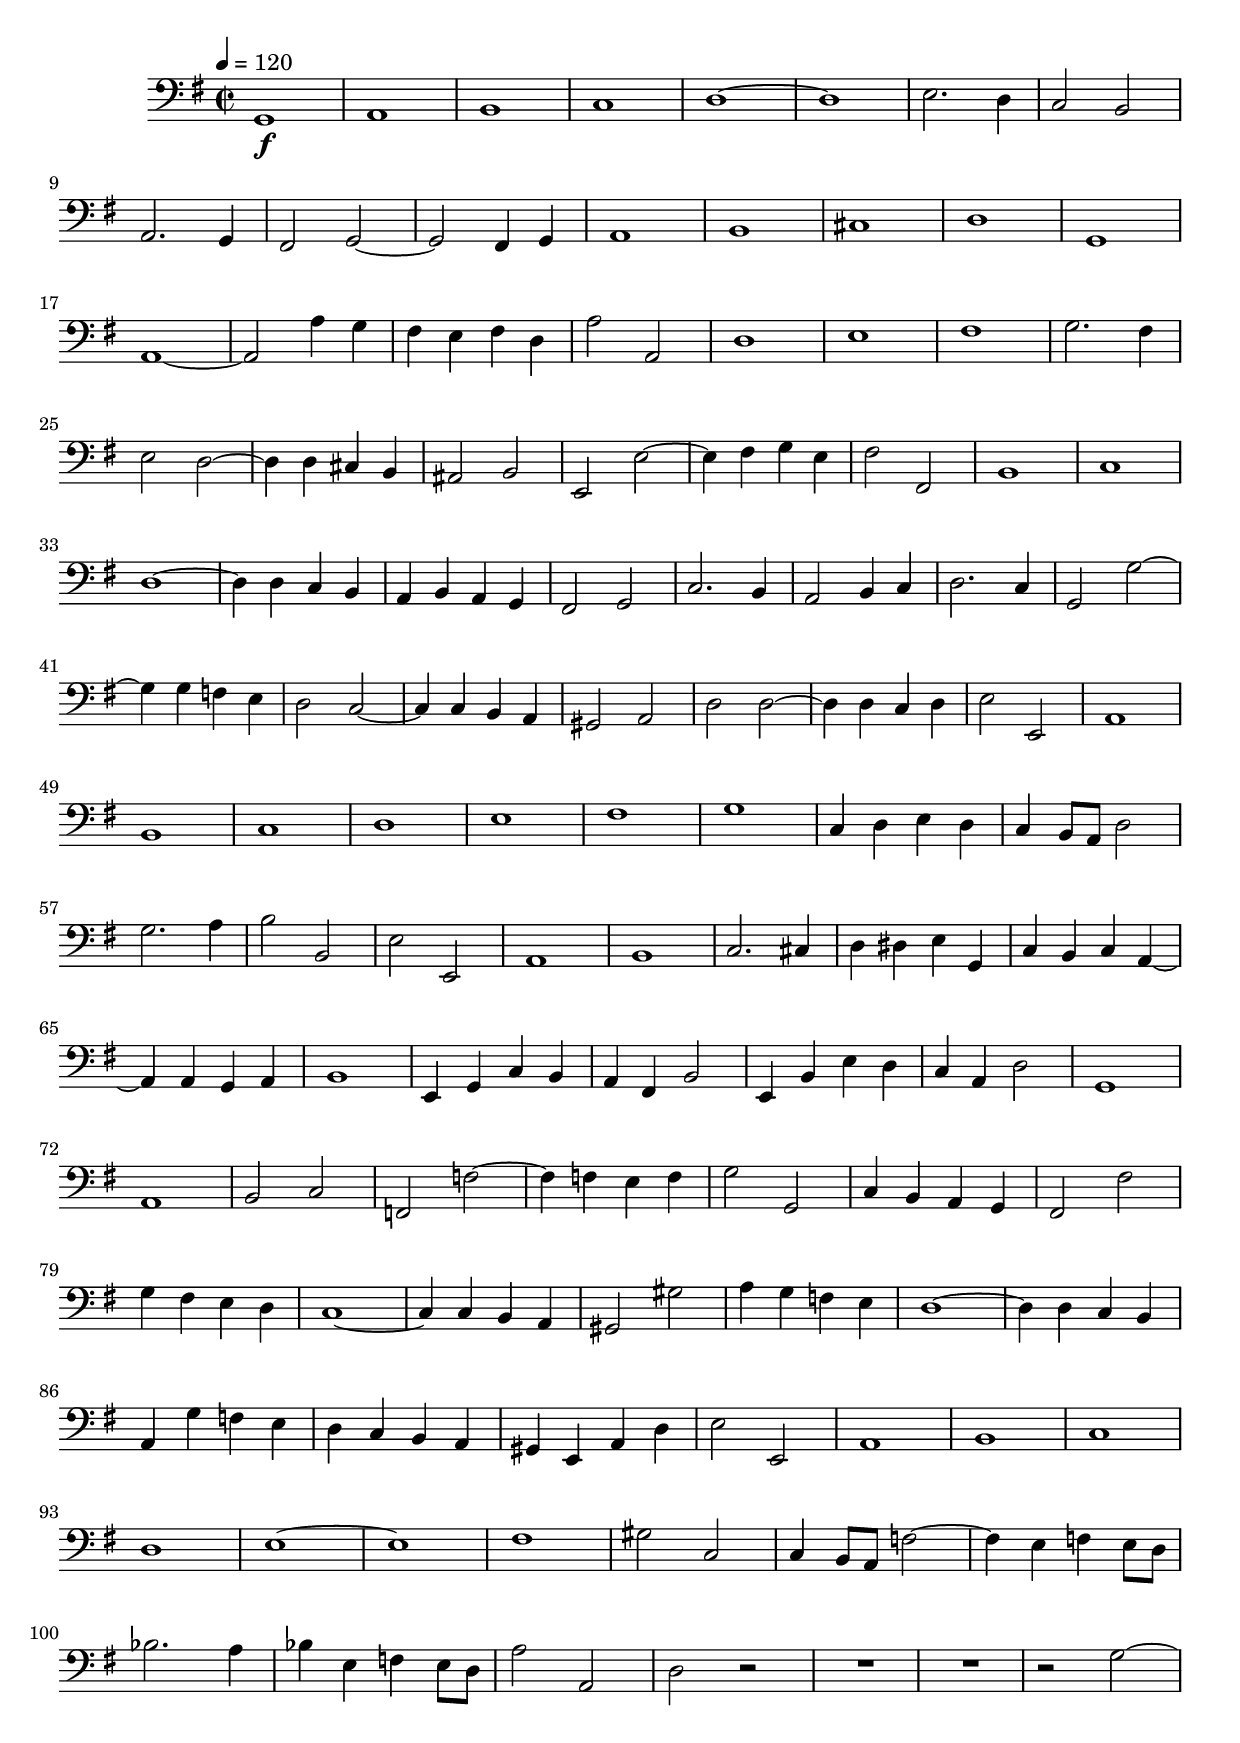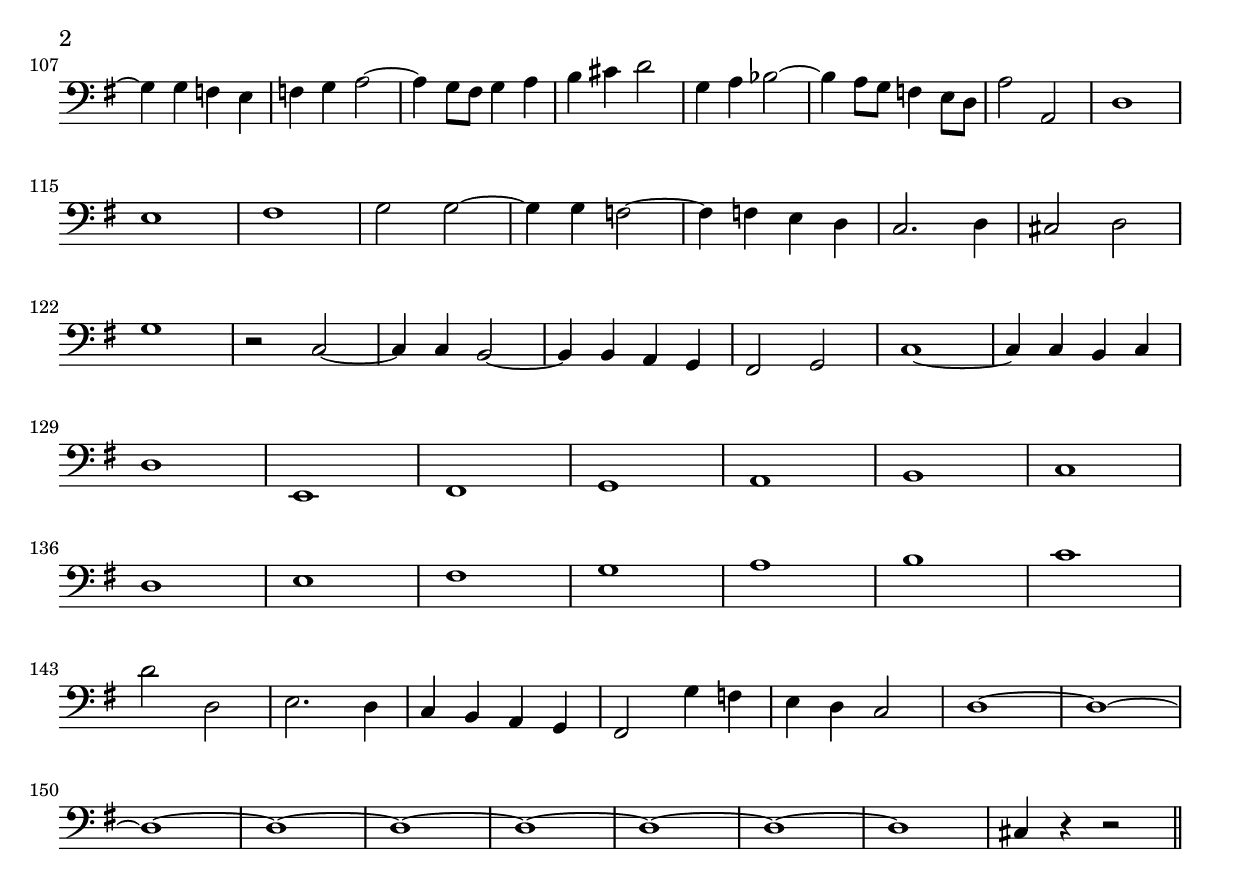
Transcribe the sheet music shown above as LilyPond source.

\version "2.22.1"
\version "2.22.1"

% all slurs mine

dbl = \relative g, {
  % page 1
  g1\f | a | b | c | d~ |1 | e2. d4 | c2 b | \break
  a2. g4 | fis2 g~ | 2 fis4 g | a1 | b | cis | d | g, | \break
  a~ | 2 a'4 g | fis e fis d | a'2 a, | d1 | e | fis | g2. fis4 | \break
  e2 d~ | 4 d cis b | ais2 b | e, e'~ | 4 fis g e | fis2 fis, | b1 | c | \break
  % next line 7th bar low d out of range, -> c
  d~ | 4 d c b | a b a g | fis2 g | c2. b4 | a2 b4 c | d2. c4 | g2 g'~ | \break

  % page 2
  % next line 4th bar low d out of range, -> d
  4 g f e | d2 c~ | 4 c b a | gis2 a | d d~ | 4 d c d | e2 e, | a1 | \break
  b | c | d | e | fis | g | c,4 d e d | c b8 a d2 | \break
  g2. a4 | b2 b, | e e, | a1 | b | c2. cis4 | d dis e g, | c b c a~ | \break
  % next line 2nd bar low b out of range, -> extend previous
  4 a g a | b1 | e,4 g c b | a fis b2 | e,4 b' e d | c a d2 | g,1 | \break
  a | b2 c | f, f'~ | 4 f e f  | g2 g, | c4 b a g | fis2 fis' | \break

  % page 3
  g4 fis e d | c1~ | 4 c b a | gis2 gis' | a4 g f e | d1~ | 4 d c b | \break
  a g' f e | d c b a | gis e a d | e2 e, | a1 | b | c | \break
  d | e~ | 1 | fis | gis2 c, | 4 b8 a f'2~ | 4 e f e8 d | \break
  bes'2. a4 | bes e, f e8 d | a'2 a, | d r | R1*2 | r2 g~ | \break
  4 g f e | f g a2~ | 4 g8 fis g4 a | b cis d2 | g,4 a bes2~ | 4 a8 g f4 e8 d | a'2 a, | d1 | \break

  % page 4
  e | fis | g2 g~ | 4 g f2~ | 4 f e d | c2. d4 | cis2 d | \break
  g1 | r2 c,~ | 4 c b2~ | 4 b a g | fis2 g | c1~ | 4 c b c | \break
  % next line 1st bar low d out of range, -> extend previous
  d1 | e, | fis | g | a | b | c | \break
  d | e | fis | g | a | b | c | \break
  % next line 5th bar low d,c & 6/7th bars out of range, -> bar 4-5 decending pattern up 1 8ve + whole tied note up 1 8ve
  d2  d, | e2. d4 | c b a g | fis2 g'4 f | e d c2 | d1~ | 1~ | \break
  % cont. up 8ve
  1~ | 1~ | 1~ | 1~ | 1~ | 1~ | 1 | cis4 r r2 \bar "||"
}


\score {
  \new Staff \with {midiInstrument = "contrabass"} {
    \tempo 4=120
    \clef "bass"
    \time 2/2
    \key g \major
    \new Voice = "bass" { \dbl }
  }

  \layout {}
}

\score {
  <<
    \new Staff \with {midiInstrument = "contrabass"} {
      \tempo 4=120
      \clef "bass"
      \time 2/2
      \key g \major
      \new Voice { \dbl }
    }
    \new Staff \with {midiInstrument = "contrabass"} {
      \tempo 4=120
      \clef "bass"
      \time 2/2
      \key g \major
      \new Voice { \dbl }
    }
    \new Staff \with {midiInstrument = "contrabass"} {
      \tempo 4=120
      \clef "bass"
      \time 2/2
      \key g \major
      \new Voice { \dbl }
    }
    \new Staff \with {midiInstrument = "contrabass"} {
      \tempo 4=120
      \clef "bass"
      \time 2/2
      \key g \major
      \new Voice { \dbl }
    }
  >>

  \midi {}
}
